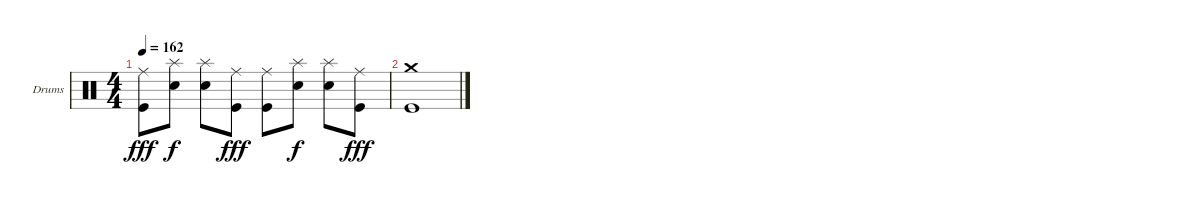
\defaultSystemsLayout 4
\bracketExtendMode groupsimilarinstruments
\firstSystemTrackNameOrientation horizontal
\otherSystemsTrackNameOrientation horizontal
\track ("Drums" "Drums") {instrument percussion}
\staff {score}
\articulation defaults
\ts (4 4)
\tempo 162
\clef neutral
\ks c
("Ride (middle)" "Kick (hit)").8{dy fff} ("Splash (hit)" "Snare (hit) 2").8{dy f} ("Splash (hit)" "Snare (hit) 2").8 ("Ride (middle)" "Kick (hit)").8{dy fff} ("Ride (middle)" "Kick (hit)").8 ("Splash (hit)" "Snare (hit) 2").8{dy f} ("Splash (hit)" "Snare (hit) 2").8 ("Ride (middle)" "Kick (hit)").8{dy fff} |
("Crash medium (hit)" "Kick (hit)").1
